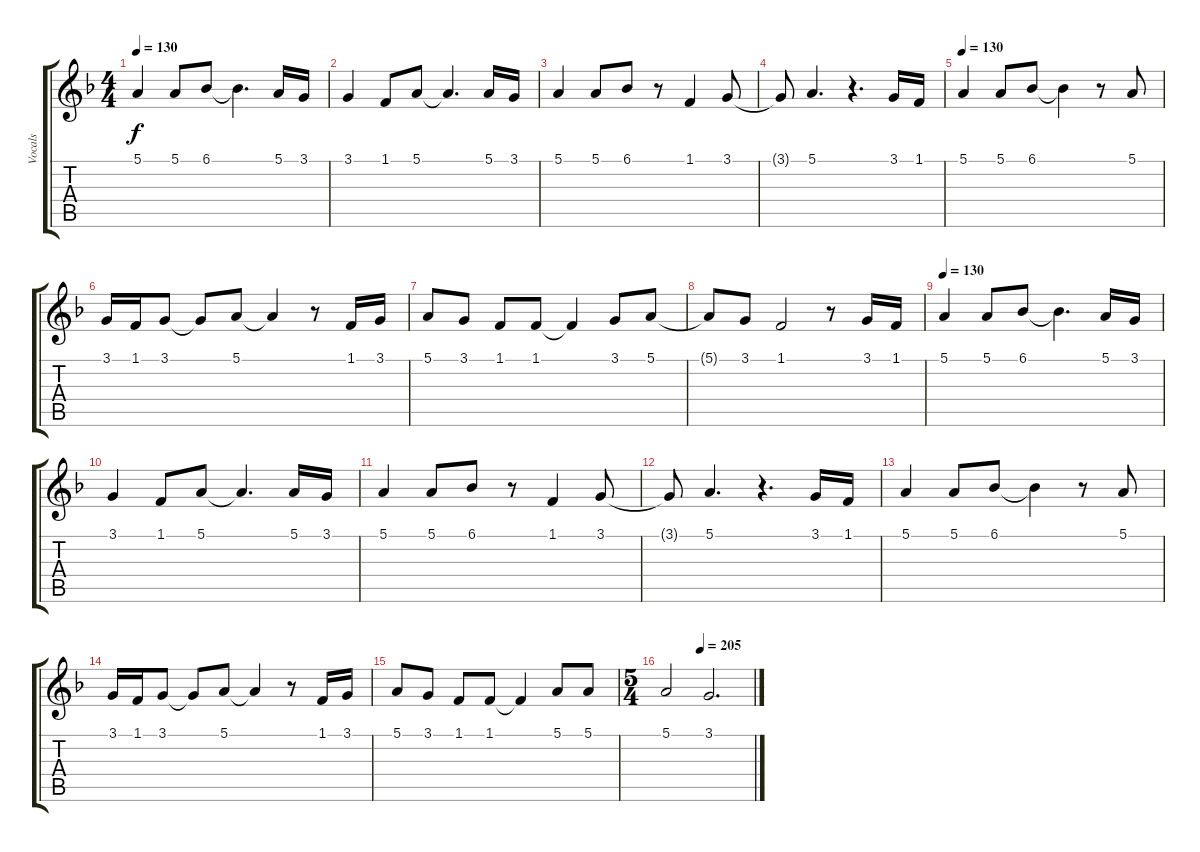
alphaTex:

\track ("Vocals" "Vocals") {instrument violin}
\staff {score tabs}
\tuning (E4 B3 G3 D3 A2 E2) {hide}
\ts (4 4)
\tempo 130
\clef g2
\ks f
5.1.4{dy f} 5.1.8 6.1.8 6.1{t}.4{d} 5.1.16 3.1.16 |
3.1.4 1.1.8 5.1.8 5.1{t}.4{d} 5.1.16 3.1.16 |
5.1.4 5.1.8 6.1.8 r.8 1.1.4 3.1.8 |
3.1{t}.8 5.1.4{d} r.4{d} 3.1.16 1.1.16 |
\tempo 130
5.1.4 5.1.8 6.1.8 6.1{t}.4 r.8 5.1.8 |
3.1.16 1.1.16 3.1.8 3.1{t}.8 5.1.8 5.1{t}.4 r.8 1.1.16 3.1.16 |
5.1.8 3.1.8 1.1.8 1.1.8 1.1{t}.4 3.1.8 5.1.8 |
5.1{t}.8 3.1.8 1.1.2 r.8 3.1.16 1.1.16 |
\tempo 130
5.1.4 5.1.8 6.1.8 6.1{t}.4{d} 5.1.16 3.1.16 |
3.1.4 1.1.8 5.1.8 5.1{t}.4{d} 5.1.16 3.1.16 |
5.1.4 5.1.8 6.1.8 r.8 1.1.4 3.1.8 |
3.1{t}.8 5.1.4{d} r.4{d} 3.1.16 1.1.16 |
5.1.4 5.1.8 6.1.8 6.1{t}.4 r.8 5.1.8 |
3.1.16 1.1.16 3.1.8 3.1{t}.8 5.1.8 5.1{t}.4 r.8 1.1.16 3.1.16 |
5.1.8 3.1.8 1.1.8 1.1.8 1.1{t}.4 5.1.8 5.1.8 |
\ts (5 4)
\tempo (205 0.4)
5.1.2 3.1.2{d}
